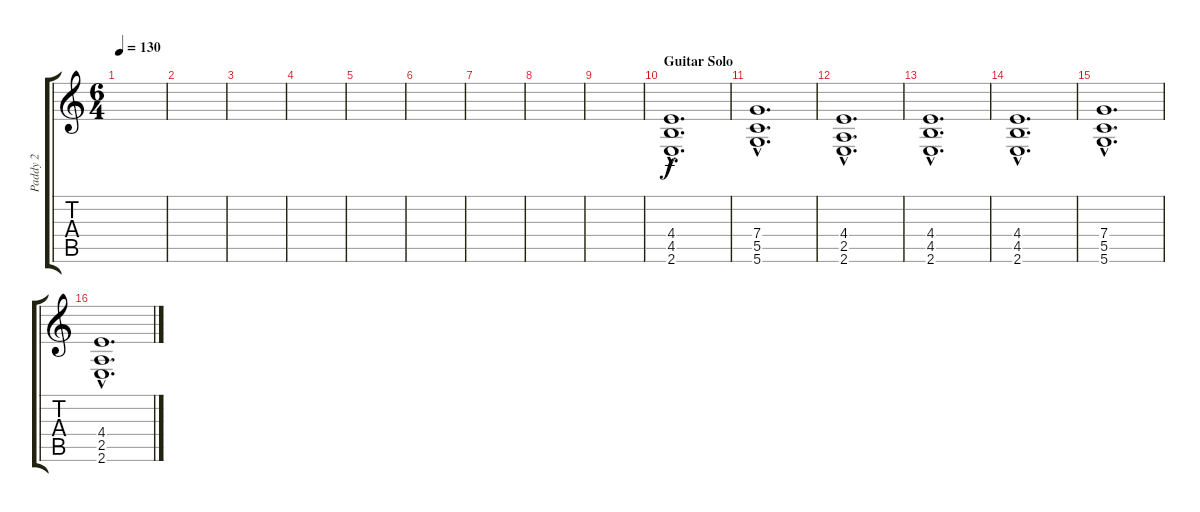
\track ("Paddy 2" "Paddy 2") {instrument distortionguitar}
\staff {score tabs}
\tuning (D4 A3 F3 C3 G2 D2) {hide}
\ts (6 4)
\tempo 130
\clef g2
\ks c
|
|
|
|
|
|
|
|
|
\section ("" "Guitar Solo")
(4.4{hac} 4.5{hac} 2.6{hac}).1{d} |
(7.4{hac} 5.5{hac} 5.6{hac}).1{d} |
(4.4{hac} 2.5{hac} 2.6{hac}).1{d} |
(4.4{hac} 4.5{hac} 2.6{hac}).1{d} |
(4.4{hac} 4.5{hac} 2.6{hac}).1{d} |
(7.4{hac} 5.5{hac} 5.6{hac}).1{d} |
(4.4{hac} 2.5{hac} 2.6{hac}).1{d}
